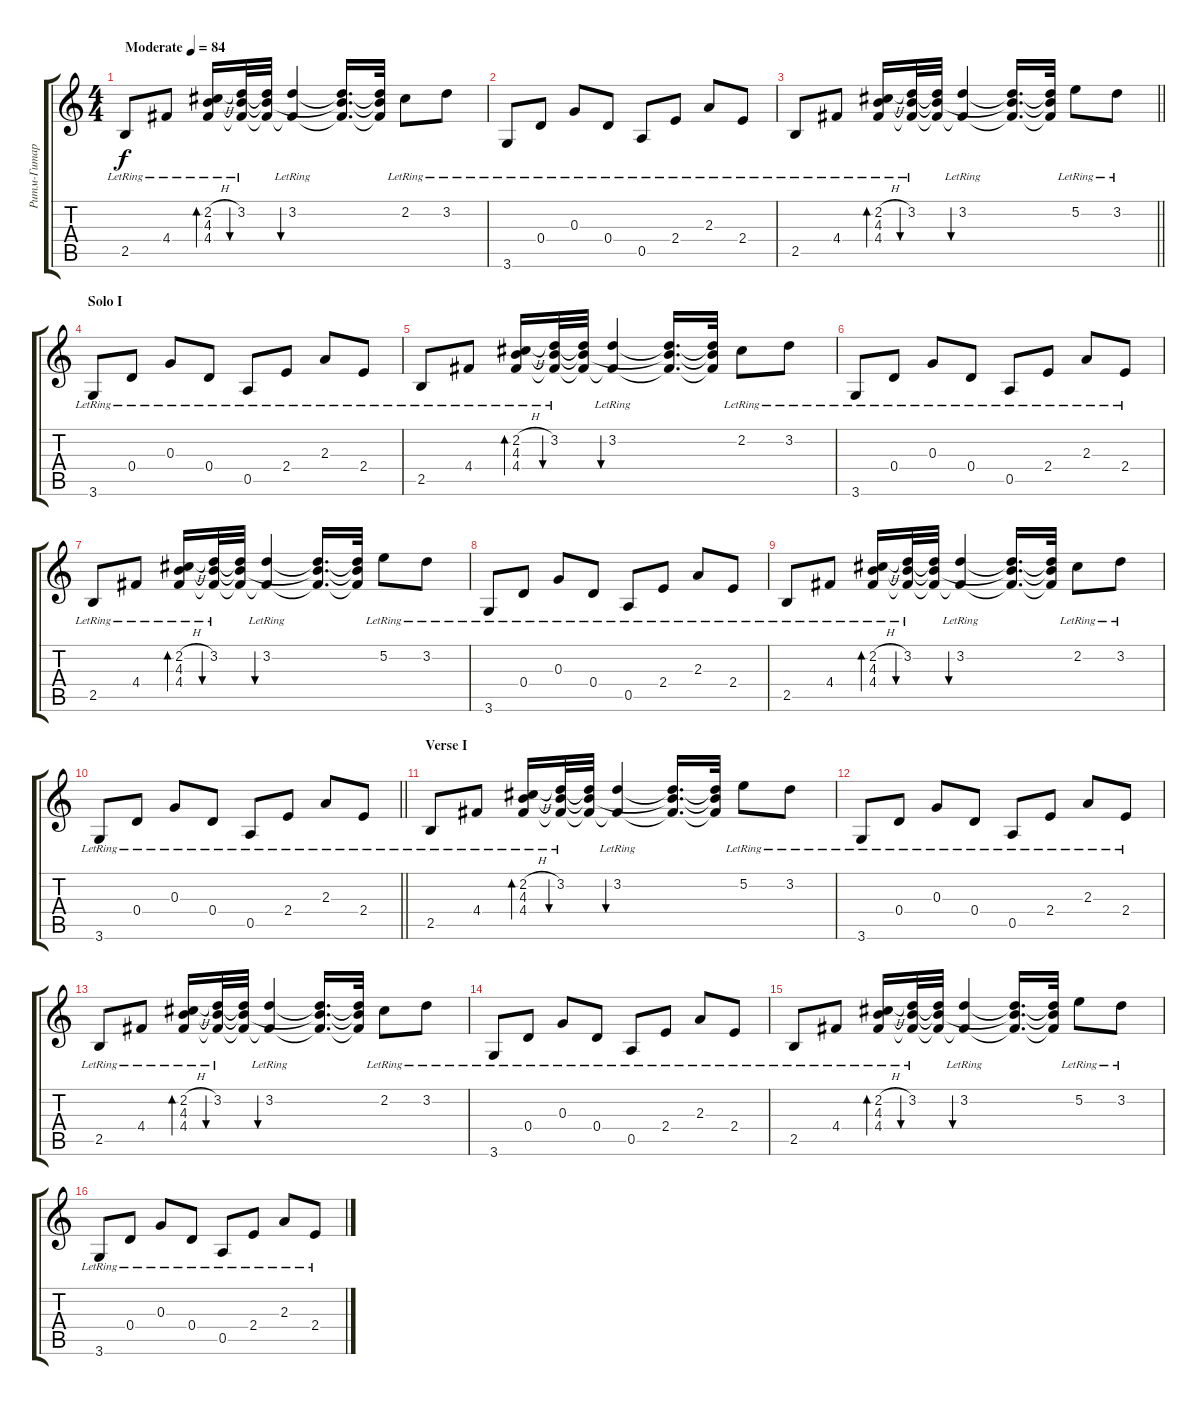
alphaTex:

\track ("Ритм-Гитара " "Ритм-Гитар") {instrument acousticguitarsteel}
\staff {score tabs}
\tuning (E4 B3 G3 D3 A2 E2) {hide}
\ts (4 4)
\tempo (84 "Moderate")
\clef g2
\ks c
2.5{lr}.8{dy f instrument acousticguitarsteel} 4.4{lr}.8 (2.2{h lr} 4.3{lr} 4.4{lr}).16{bd 480} (3.2{lr} 4.3{t} 4.4{t}).32{bu 60} (3.2{t} 4.3{t} 4.4{t}).32 (3.2{lr} 4.4{t}).4{bu 60} (3.2{t} 4.3{t} 4.4{t}).16{d} (3.2{t} 4.3{t} 4.4{t}).32 2.2{lr}.8 3.2{lr}.8 |
3.6{lr}.8 0.4{lr}.8 0.3{lr}.8 0.4{lr}.8 0.5{lr}.8 2.4{lr}.8 2.3{lr}.8 2.4{lr}.8 |
\barLineRight lightlight
2.5{lr}.8 4.4{lr}.8 (2.2{h lr} 4.3{lr} 4.4{lr}).16{bd 480} (3.2{lr} 4.3{t} 4.4{t}).32{bu 60} (3.2{t} 4.3{t} 4.4{t}).32 (3.2{lr} 4.4{t}).4{bu 60} (3.2{t} 4.3{t} 4.4{t}).16{d} (3.2{t} 4.3{t} 4.4{t}).32 5.2{lr}.8 3.2{lr}.8 |
\section ("" "Solo I")
3.6{lr}.8 0.4{lr}.8 0.3{lr}.8 0.4{lr}.8 0.5{lr}.8 2.4{lr}.8 2.3{lr}.8 2.4{lr}.8 |
2.5{lr}.8 4.4{lr}.8 (2.2{h lr} 4.3{lr} 4.4{lr}).16{bd 480} (3.2{lr} 4.3{t} 4.4{t}).32{bu 60} (3.2{t} 4.3{t} 4.4{t}).32 (3.2{lr} 4.4{t}).4{bu 60} (3.2{t} 4.3{t} 4.4{t}).16{d} (3.2{t} 4.3{t} 4.4{t}).32 2.2{lr}.8 3.2{lr}.8 |
3.6{lr}.8 0.4{lr}.8 0.3{lr}.8 0.4{lr}.8 0.5{lr}.8 2.4{lr}.8 2.3{lr}.8 2.4{lr}.8 |
2.5{lr}.8 4.4{lr}.8 (2.2{h lr} 4.3{lr} 4.4{lr}).16{bd 480} (3.2{lr} 4.3{t} 4.4{t}).32{bu 60} (3.2{t} 4.3{t} 4.4{t}).32 (3.2{lr} 4.4{t}).4{bu 60} (3.2{t} 4.3{t} 4.4{t}).16{d} (3.2{t} 4.3{t} 4.4{t}).32 5.2{lr}.8 3.2{lr}.8 |
3.6{lr}.8 0.4{lr}.8 0.3{lr}.8 0.4{lr}.8 0.5{lr}.8 2.4{lr}.8 2.3{lr}.8 2.4{lr}.8 |
2.5{lr}.8 4.4{lr}.8 (2.2{h lr} 4.3{lr} 4.4{lr}).16{bd 480} (3.2{lr} 4.3{t} 4.4{t}).32{bu 60} (3.2{t} 4.3{t} 4.4{t}).32 (3.2{lr} 4.4{t}).4{bu 60} (3.2{t} 4.3{t} 4.4{t}).16{d} (3.2{t} 4.3{t} 4.4{t}).32 2.2{lr}.8 3.2{lr}.8 |
\barLineRight lightlight
3.6{lr}.8 0.4{lr}.8 0.3{lr}.8 0.4{lr}.8 0.5{lr}.8 2.4{lr}.8 2.3{lr}.8 2.4{lr}.8 |
\section ("" "Verse I")
2.5{lr}.8 4.4{lr}.8 (2.2{h lr} 4.3{lr} 4.4{lr}).16{bd 480} (3.2{lr} 4.3{t} 4.4{t}).32{bu 60} (3.2{t} 4.3{t} 4.4{t}).32 (3.2{lr} 4.4{t}).4{bu 60} (3.2{t} 4.3{t} 4.4{t}).16{d} (3.2{t} 4.3{t} 4.4{t}).32 5.2{lr}.8 3.2{lr}.8 |
3.6{lr}.8 0.4{lr}.8 0.3{lr}.8 0.4{lr}.8 0.5{lr}.8 2.4{lr}.8 2.3{lr}.8 2.4{lr}.8 |
2.5{lr}.8 4.4{lr}.8 (2.2{h lr} 4.3{lr} 4.4{lr}).16{bd 480} (3.2{lr} 4.3{t} 4.4{t}).32{bu 60} (3.2{t} 4.3{t} 4.4{t}).32 (3.2{lr} 4.4{t}).4{bu 60} (3.2{t} 4.3{t} 4.4{t}).16{d} (3.2{t} 4.3{t} 4.4{t}).32 2.2{lr}.8 3.2{lr}.8 |
3.6{lr}.8 0.4{lr}.8 0.3{lr}.8 0.4{lr}.8 0.5{lr}.8 2.4{lr}.8 2.3{lr}.8 2.4{lr}.8 |
2.5{lr}.8 4.4{lr}.8 (2.2{h lr} 4.3{lr} 4.4{lr}).16{bd 480} (3.2{lr} 4.3{t} 4.4{t}).32{bu 60} (3.2{t} 4.3{t} 4.4{t}).32 (3.2{lr} 4.4{t}).4{bu 60} (3.2{t} 4.3{t} 4.4{t}).16{d} (3.2{t} 4.3{t} 4.4{t}).32 5.2{lr}.8 3.2{lr}.8 |
3.6{lr}.8 0.4{lr}.8 0.3{lr}.8 0.4{lr}.8 0.5{lr}.8 2.4{lr}.8 2.3{lr}.8 2.4{lr}.8
